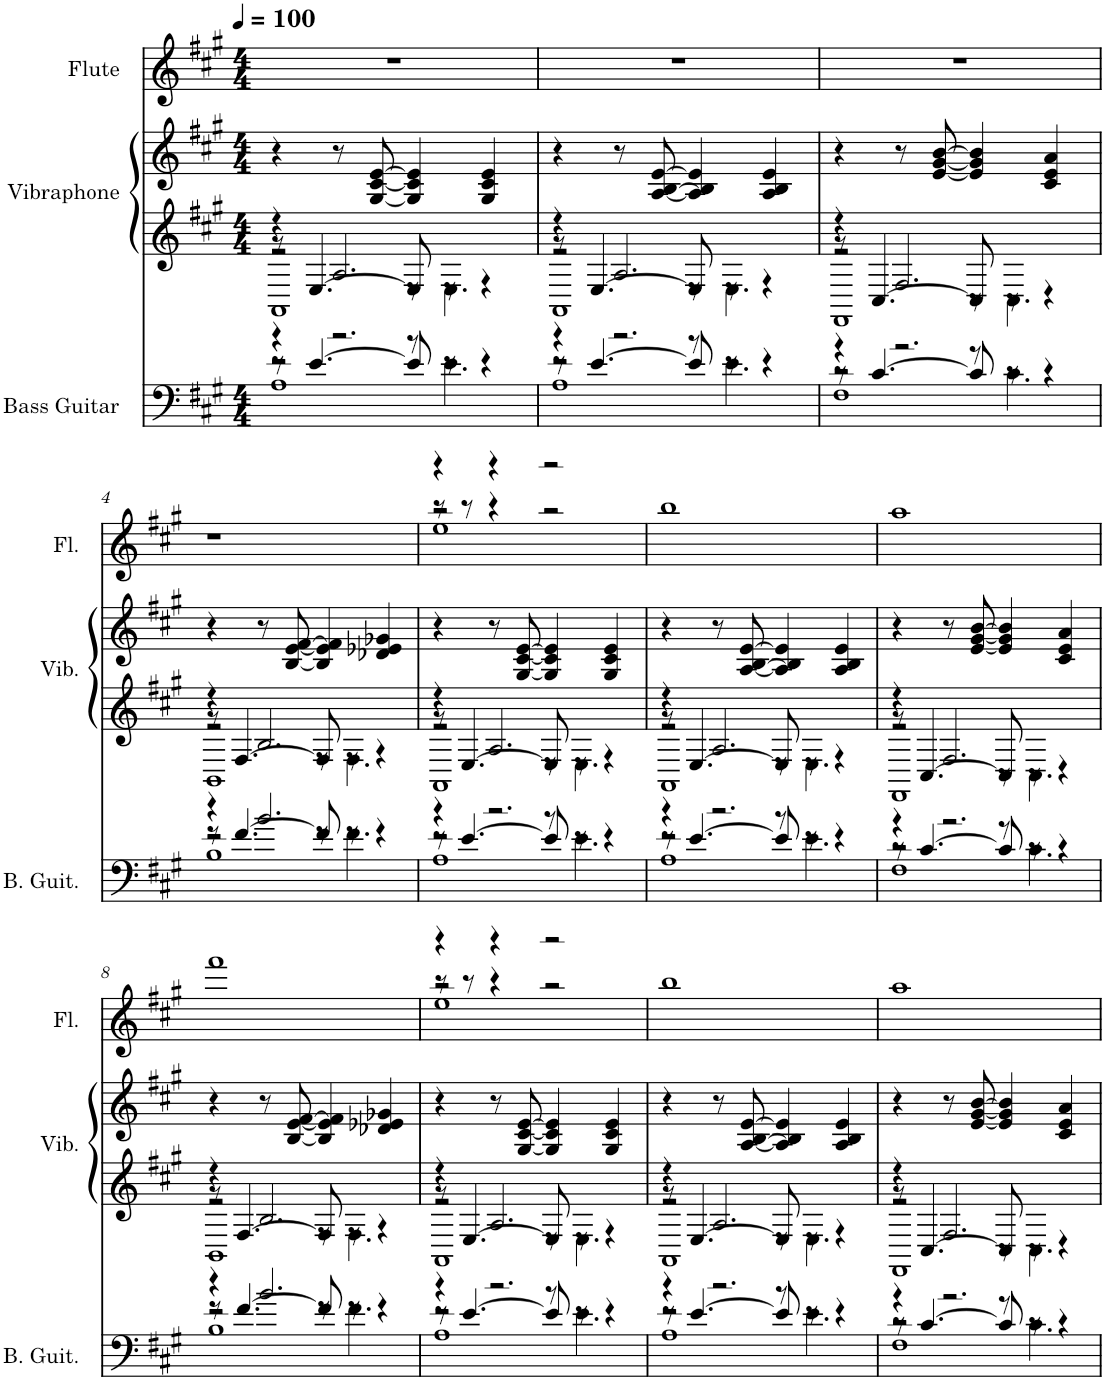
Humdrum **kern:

**kern	**kern	**kern	**kern
*part3	*part2	*part2	*part1
*staff4	*staff3	*staff2	*staff1
*I"Bass Guitar	*I"Vibraphone	*	*I"Flute
*I'B. Guit.	*I'Vib.	*	*I'Fl.
*clefF4	*clefG2	*clefG2	*clefG2
*Trd7c12	*	*	*
*k[f#c#g#]	*k[f#c#g#]	*k[f#c#g#]	*k[f#c#g#]
*M4/4	*M4/4	*M4/4	*M4/4
*MM100	*MM100	*MM100	*MM100
=1	=1	=1	=1
*^	*^	*	*
*	*^	*	*^	*	*
*	*	*^	*	*	*^	*	*
4r	2r	8r	1A	4r	2r	8r	1AA	4r	1r
.	.	[4.e/	.	.	.	[4.E/	.	.	.
2.r	.	.	.	2.A/	.	.	.	8r	.
.	.	.	.	.	.	.	.	[8G#/ [8c#/ [8e/	.
.	8r	8e/]	.	.	8r	8E/]	.	4G#/] 4c#/] 4e/]	.
.	4.e\	8r	.	.	4.E\	8r	.	.	.
.	.	4r	.	.	.	4r	.	4G#/ 4c#/ 4e/	.
=2	=2	=2	=2	=2	=2	=2	=2	=2	=2
4r	2r	8r	1A	4r	2r	8r	1AA	4r	1r
.	.	[4.e/	.	.	.	[4.E/	.	.	.
2.r	.	.	.	2.A/	.	.	.	8r	.
.	.	.	.	.	.	.	.	[8A/ [8B/ [8e/	.
.	8r	8e/]	.	.	8r	8E/]	.	4A/] 4B/] 4e/]	.
.	4.e\	8r	.	.	4.E\	8r	.	.	.
.	.	4r	.	.	.	4r	.	4A/ 4B/ 4e/	.
=3	=3	=3	=3	=3	=3	=3	=3	=3	=3
4r	2r	8r	1F#	4r	2r	8r	1FF#	4r	1r
.	.	[4.c#/	.	.	.	[4.C#/	.	.	.
2.r	.	.	.	2.F#/	.	.	.	8r	.
.	.	.	.	.	.	.	.	[8e/ [8g#/ [8b/	.
.	8r	8c#/]	.	.	8r	8C#/]	.	4e/] 4g#/] 4b/]	.
.	4.c#\	8r	.	.	4.C#\	8r	.	.	.
.	.	4r	.	.	.	4r	.	4c#/ 4e/ 4a/	.
!!LO:LB:g=z
=4	=4	=4	=4	=4	=4	=4	=4	=4	=4
4r	2r	8r	1B	4r	2r	8r	1BB	4r	1r
.	.	[4.f#/	.	.	.	[4.F#/	.	.	.
2.b/	.	.	.	2.B/	.	.	.	8r	.
.	.	.	.	.	.	.	.	[8B/ [8e/ [8f#/	.
.	8r	8f#/]	.	.	8r	8F#/]	.	4B/] 4e/] 4f#/]	.
.	4.f#\	8r	.	.	4.F#\	8r	.	.	.
.	.	4r	.	.	.	4r	.	4d-X/ 4e-X/ 4g-X/	.
=5	=5	=5	=5	=5	=5	=5	=5	=5	=5
*	*	*	*	*	*	*	*	*	*^
*	*	*	*	*	*	*	*	*	*	*^
*	*	*	*	*	*	*	*	*	*	*	*^
4r	2r	8r	1A	4r	2r	8r	1AA	4r	4r	2r	8r	1ee
.	.	[4.e/	.	.	.	[4.E/	.	.	.	.	8r	.
2.r	.	.	.	2.A/	.	.	.	8r	4r	.	4r	.
.	.	.	.	.	.	.	.	[8G#/ [8c#/ [8e/	.	.	.	.
.	8r	8e/]	.	.	8r	8E/]	.	4G#/] 4c#/] 4e/]	2r	2r	2r	.
.	4.e\	8r	.	.	4.E\	8r	.	.	.	.	.	.
.	.	4r	.	.	.	4r	.	4G#/ 4c#/ 4e/	.	.	.	.
*	*	*	*	*	*	*	*	*	*v	*v	*v	*v
=6	=6	=6	=6	=6	=6	=6	=6	=6	=6
4r	2r	8r	1A	4r	2r	8r	1AA	4r	1bb
.	.	[4.e/	.	.	.	[4.E/	.	.	.
2.r	.	.	.	2.A/	.	.	.	8r	.
.	.	.	.	.	.	.	.	[8A/ [8B/ [8e/	.
.	8r	8e/]	.	.	8r	8E/]	.	4A/] 4B/] 4e/]	.
.	4.e\	8r	.	.	4.E\	8r	.	.	.
.	.	4r	.	.	.	4r	.	4A/ 4B/ 4e/	.
=7	=7	=7	=7	=7	=7	=7	=7	=7	=7
4r	2r	8r	1F#	4r	2r	8r	1FF#	4r	1aa
.	.	[4.c#/	.	.	.	[4.C#/	.	.	.
2.r	.	.	.	2.F#/	.	.	.	8r	.
.	.	.	.	.	.	.	.	[8e/ [8g#/ [8b/	.
.	8r	8c#/]	.	.	8r	8C#/]	.	4e/] 4g#/] 4b/]	.
.	4.c#\	8r	.	.	4.C#\	8r	.	.	.
.	.	4r	.	.	.	4r	.	4c#/ 4e/ 4a/	.
!!LO:LB:g=z
=8	=8	=8	=8	=8	=8	=8	=8	=8	=8
4r	2r	8r	1B	4r	2r	8r	1BB	4r	1fff#
.	.	[4.f#/	.	.	.	[4.F#/	.	.	.
2.b/	.	.	.	2.B/	.	.	.	8r	.
.	.	.	.	.	.	.	.	[8B/ [8e/ [8f#/	.
.	8r	8f#/]	.	.	8r	8F#/]	.	4B/] 4e/] 4f#/]	.
.	4.f#\	8r	.	.	4.F#\	8r	.	.	.
.	.	4r	.	.	.	4r	.	4d-X/ 4e-X/ 4g-X/	.
=9	=9	=9	=9	=9	=9	=9	=9	=9	=9
*	*	*	*	*	*	*	*	*	*^
*	*	*	*	*	*	*	*	*	*	*^
*	*	*	*	*	*	*	*	*	*	*	*^
4r	2r	8r	1A	4r	2r	8r	1AA	4r	4r	2r	8r	1ee
.	.	[4.e/	.	.	.	[4.E/	.	.	.	.	8r	.
2.r	.	.	.	2.A/	.	.	.	8r	4r	.	4r	.
.	.	.	.	.	.	.	.	[8G#/ [8c#/ [8e/	.	.	.	.
.	8r	8e/]	.	.	8r	8E/]	.	4G#/] 4c#/] 4e/]	2r	2r	2r	.
.	4.e\	8r	.	.	4.E\	8r	.	.	.	.	.	.
.	.	4r	.	.	.	4r	.	4G#/ 4c#/ 4e/	.	.	.	.
*	*	*	*	*	*	*	*	*	*v	*v	*v	*v
=10	=10	=10	=10	=10	=10	=10	=10	=10	=10
4r	2r	8r	1A	4r	2r	8r	1AA	4r	1bb
.	.	[4.e/	.	.	.	[4.E/	.	.	.
2.r	.	.	.	2.A/	.	.	.	8r	.
.	.	.	.	.	.	.	.	[8A/ [8B/ [8e/	.
.	8r	8e/]	.	.	8r	8E/]	.	4A/] 4B/] 4e/]	.
.	4.e\	8r	.	.	4.E\	8r	.	.	.
.	.	4r	.	.	.	4r	.	4A/ 4B/ 4e/	.
=11	=11	=11	=11	=11	=11	=11	=11	=11	=11
4r	2r	8r	1F#	4r	2r	8r	1FF#	4r	1aa
.	.	[4.c#/	.	.	.	[4.C#/	.	.	.
2.r	.	.	.	2.F#/	.	.	.	8r	.
.	.	.	.	.	.	.	.	[8e/ [8g#/ [8b/	.
.	8r	8c#/]	.	.	8r	8C#/]	.	4e/] 4g#/] 4b/]	.
.	4.c#\	8r	.	.	4.C#\	8r	.	.	.
.	.	4r	.	.	.	4r	.	4c#/ 4e/ 4a/	.
*v	*v	*v	*v	*	*	*	*	*	*
*	*v	*v	*v	*v	*	*
=	=	=	=
*-	*-	*-	*-
